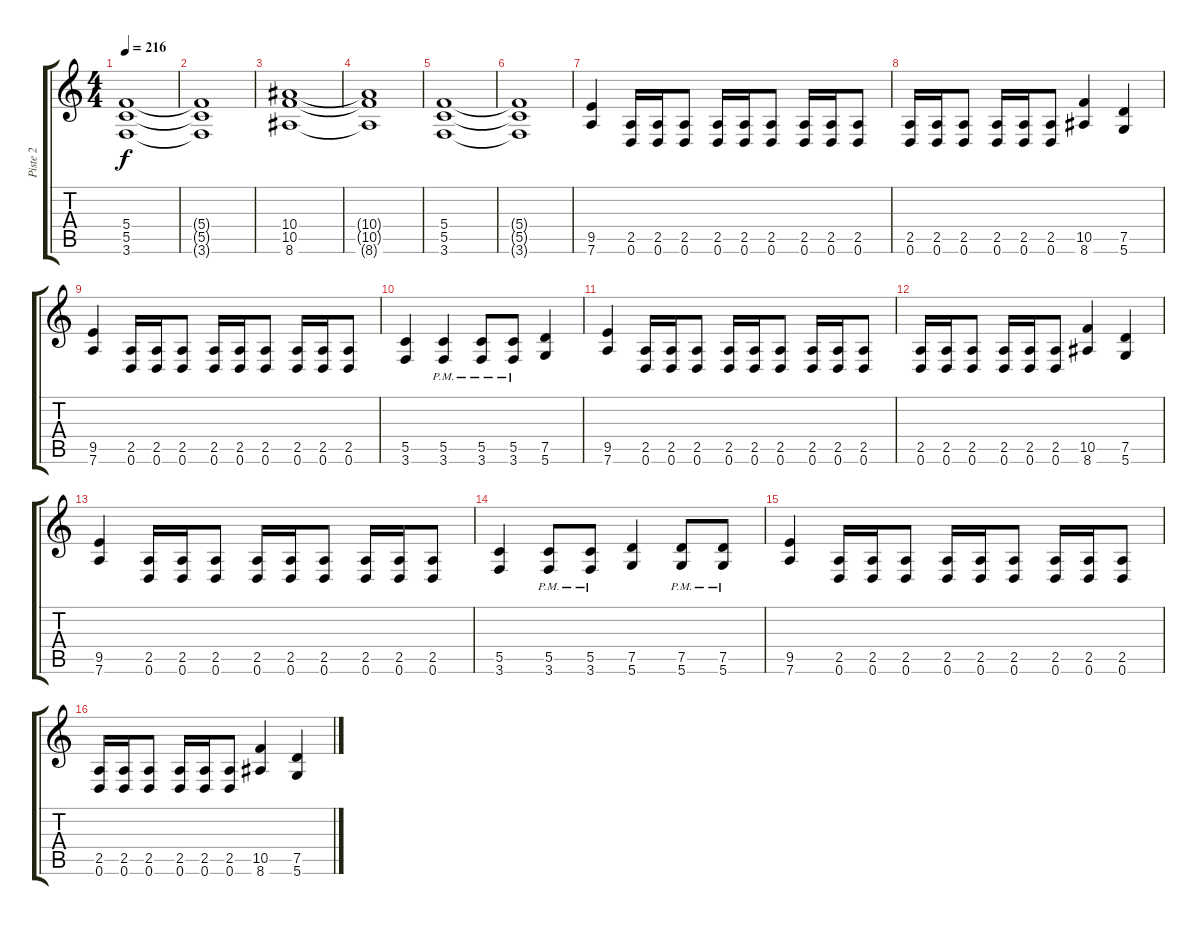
\track ("Piste 2" "Piste 2") {instrument overdrivenguitar}
\staff {score tabs}
\tuning (D4 A3 F3 C3 G2 D2) {hide}
\ts (4 4)
\tempo 216
\clef g2
\ks c
(5.4 5.5 3.6).1{dy f} |
(5.4{t} 5.5{t} 3.6{t}).1 |
(10.4 10.5 8.6).1 |
(10.4{t} 10.5{t} 8.6{t}).1 |
(5.4 5.5 3.6).1 |
(5.4{t} 5.5{t} 3.6{t}).1 |
(9.5 7.6).4 (2.5 0.6).16 (2.5 0.6).16 (2.5 0.6).8 (2.5 0.6).16 (2.5 0.6).16 (2.5 0.6).8 (2.5 0.6).16 (2.5 0.6).16 (2.5 0.6).8 |
(2.5 0.6).16 (2.5 0.6).16 (2.5 0.6).8 (2.5 0.6).16 (2.5 0.6).16 (2.5 0.6).8 (10.5 8.6).4 (7.5 5.6).4 |
(9.5 7.6).4 (2.5 0.6).16 (2.5 0.6).16 (2.5 0.6).8 (2.5 0.6).16 (2.5 0.6).16 (2.5 0.6).8 (2.5 0.6).16 (2.5 0.6).16 (2.5 0.6).8 |
(5.5 3.6).4 (5.5{pm} 3.6{pm}).4 (5.5{pm} 3.6{pm}).8 (5.5{pm} 3.6{pm}).8 (7.5 5.6).4 |
(9.5 7.6).4 (2.5 0.6).16 (2.5 0.6).16 (2.5 0.6).8 (2.5 0.6).16 (2.5 0.6).16 (2.5 0.6).8 (2.5 0.6).16 (2.5 0.6).16 (2.5 0.6).8 |
(2.5 0.6).16 (2.5 0.6).16 (2.5 0.6).8 (2.5 0.6).16 (2.5 0.6).16 (2.5 0.6).8 (10.5 8.6).4 (7.5 5.6).4 |
(9.5 7.6).4 (2.5 0.6).16 (2.5 0.6).16 (2.5 0.6).8 (2.5 0.6).16 (2.5 0.6).16 (2.5 0.6).8 (2.5 0.6).16 (2.5 0.6).16 (2.5 0.6).8 |
(5.5 3.6).4 (5.5{pm} 3.6{pm}).8 (5.5{pm} 3.6{pm}).8 (7.5 5.6).4 (7.5{pm} 5.6{pm}).8 (7.5{pm} 5.6{pm}).8 |
(9.5 7.6).4 (2.5 0.6).16 (2.5 0.6).16 (2.5 0.6).8 (2.5 0.6).16 (2.5 0.6).16 (2.5 0.6).8 (2.5 0.6).16 (2.5 0.6).16 (2.5 0.6).8 |
(2.5 0.6).16 (2.5 0.6).16 (2.5 0.6).8 (2.5 0.6).16 (2.5 0.6).16 (2.5 0.6).8 (10.5 8.6).4 (7.5 5.6).4
